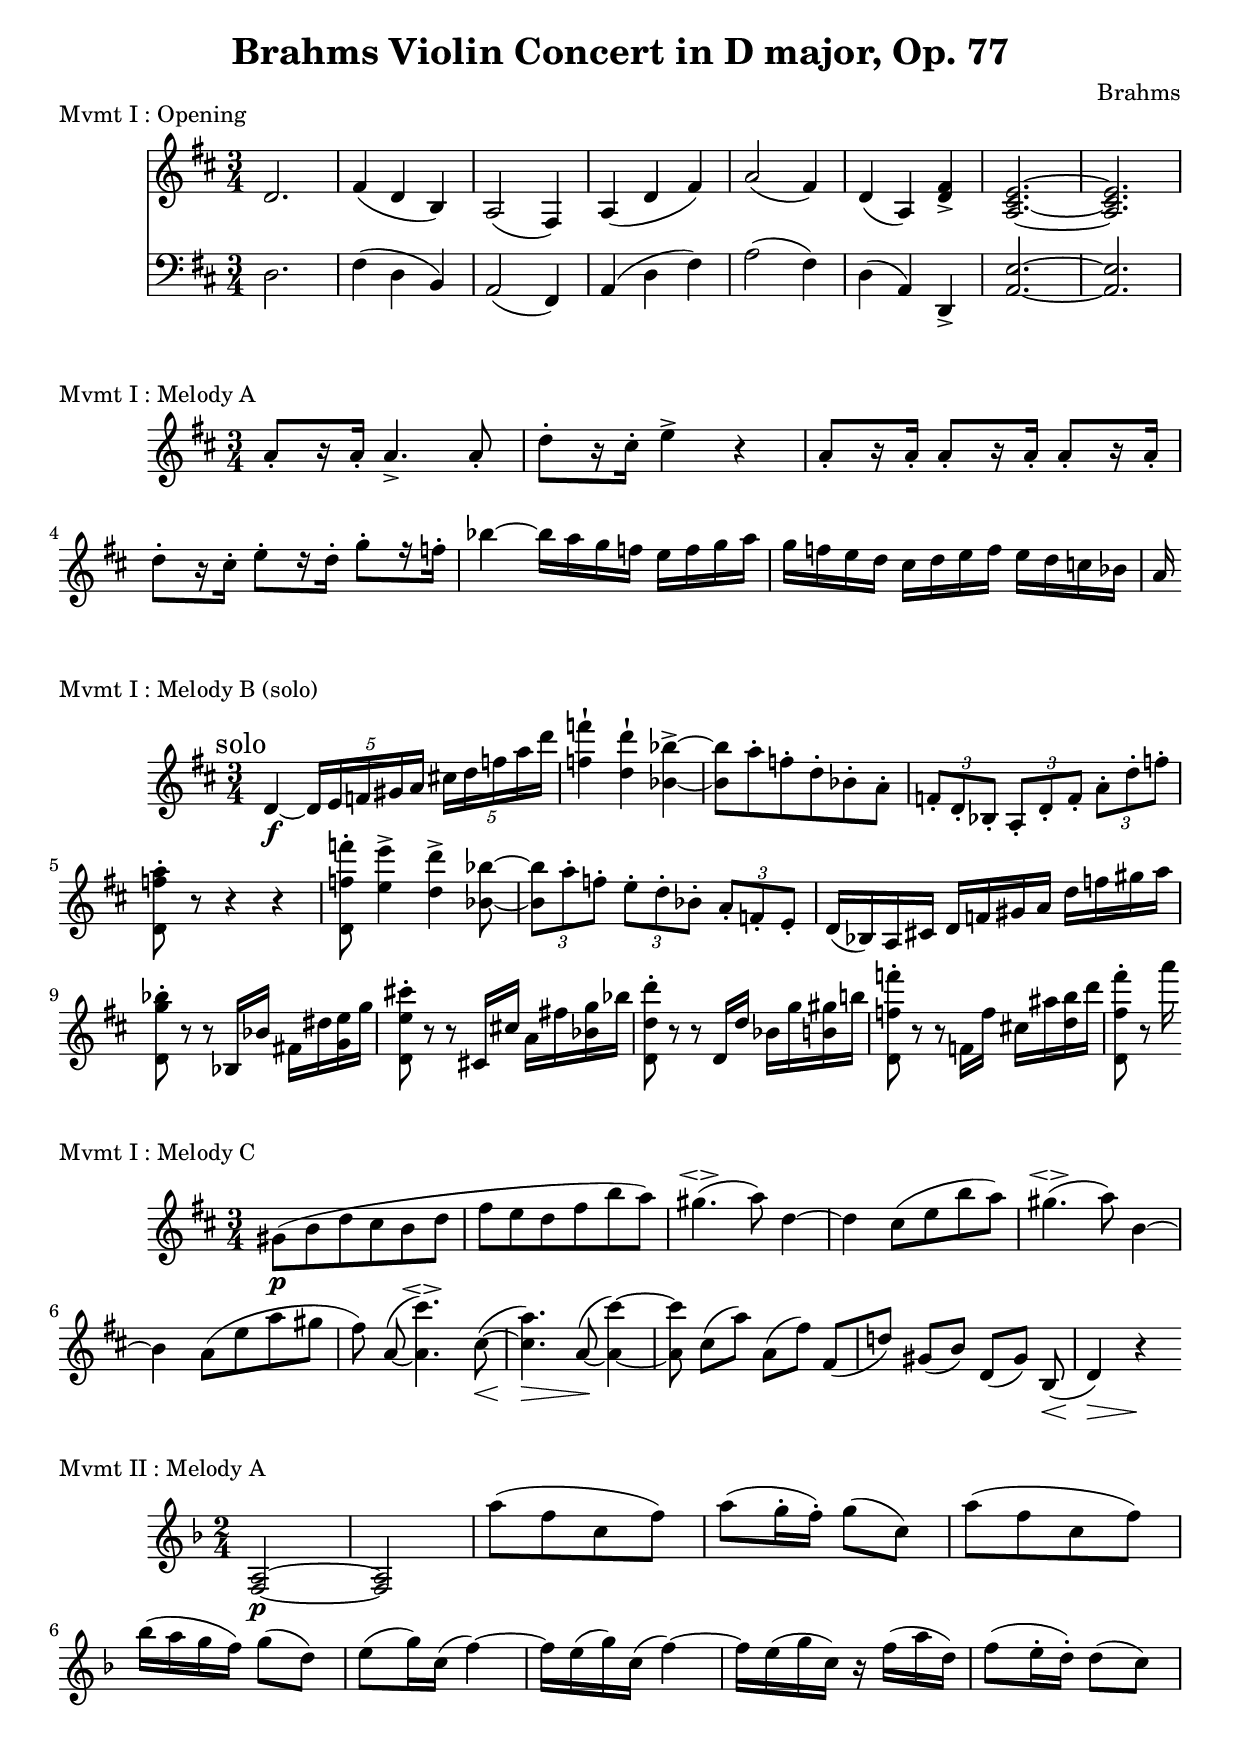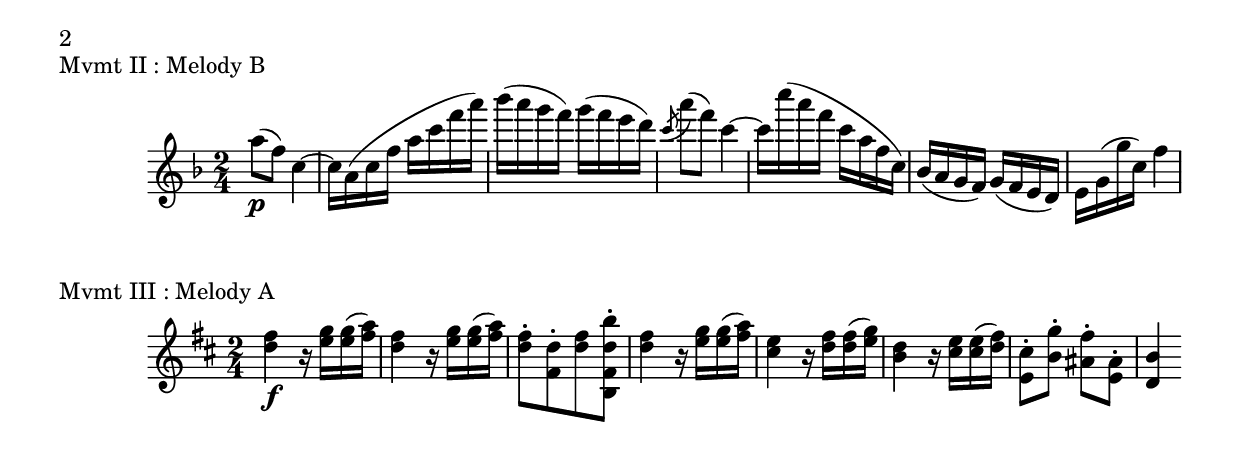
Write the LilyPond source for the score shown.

% Brahms Violin Concerto in D major
\version "2.18.2"
% Movement I Opening {{{
melody_i_opening = <<
    \new Staff \relative c' {
        \clef "treble"
        \key d \major
        \time 3/4
        d2. | fis4( d b) | a2( fis4) | a4( d fis) | a2( fis4) |
        d4( a) <<fis'4-> d>> | <<e2.~ cis~ a~>> | <<e'2. cis a>> |
    }
    \new Staff \relative c {
        \clef "bass"
        \key d \major
        \time 3/4
        d2. | fis4( d b) | a2( fis4) | a4( d fis) | a2( fis4) |
        d4( a) d,-> | <<e'2.~ a,~>> | <<e'2. a,>> |
    }
>> % }}}

% Movement I Melody A {{{
melody_ia = <<
    \relative c'' {
        \clef "treble"
        \key d \major
        \time 3/4
        a8[-. r16 a16]-. a4.-> a8-. |
        d8[-. r16 cis16]-. e4-> r4 |
        a,8[-. r16 a16]-. a8[-. r16 a16]-. a8[-. r16 a16]-. |
        d8[-. r16 cis16]-. e8[-. r16 d16]-. g8[-. r16 f16]-. |
        bes4~ bes16[ a g f] e[ f g a] |
        g16[ f e d] cis[ d e f] e[ d c bes] | a16
    }
>> % }}}

% Movement I Melody B {{{
melody_ib = <<
    \relative c' {
        \clef "treble"
        \key d \major
        \time 3/4
        \mark "solo"
        d4~\f \tuplet 5/4 { d16[ e f gis a] } \tuplet 5/4 { cis![ d f a d] } |
        <<f4-! f,>> <<d'4-! d,>> <<bes'~-> bes,~>> |
        <<bes'8 bes,>> a'-. f-. d-. bes-. a-. |
        \tuplet 3/2 {f8-. d-. bes-.} \tuplet 3/2 {a-. d-. f-.} \tuplet 3/2 {a-. d-. f-.} |
        <<a8-. f d,>> r8 r4 r4 |
        <<f''8-. f, d,>> <<e''4-> e,>> <<d'4-> d,>> <<bes'8~ bes,~>> |
        \tuplet 3/2 {<<bes'8 bes,>> a'-. f-.} \tuplet 3/2 {e-. d-. bes-.} \tuplet 3/2 {a-. f-. e-.} |
        d16( bes) a cis! d f gis! a d f gis! a |
        <<bes8-. g d,>> r8 r8 bes16 bes' fis! dis' <<e g,>> g' |
        <<cis!8-. e, d,>> r8 r8 cis!16 cis'! a fis'! <<g bes,>> bes' |
        <<d8-. d, d,>> r8 r8 d16 d' bes g' <<gis b,>> b'! |
        <<f'8-. f, d,>> r8 r8 f16 f' cis! ais' <<b d,>> d' |
        <<fis8-. fis, d,>> r8 a'''16
    }
>> % }}}

% Movement I Melody C {{{
melody_ic = <<
    \relative c'' {
        \clef "treble"
        \key d \major
        \time 3/4
        gis8(\p b d cis b d | fis e d fis b a) |
        gis4.(\espressivo a8) d,4~ | d4 cis8( e b' a)
        gis4.(\espressivo a8) b,4~ | b4 a8( e' a gis |
        \autoBeamOff
        fis8) a,(~ <<cis'4.) a,\espressivo>> \autoBeamOn
        cis8\<(~ <<a'4.)\> cis,>> a8(~\! <<cis'4)~ a,~>> |
        <<cis'8 a,>> cis8([ a')] a,([ fis')] fis,([ |
        d'!)] gis,([ b)] d,([ gis)] b,(\< | d4)\> r4\!
    }
>> % }}}

% Movement II Melody A {{{
melody_iia = <<
    \relative c' {
        \clef "treble"
        \key f \major
        \time 2/4
        <<a2~\p f~>> | <<a2 f>> |
        a''8([ f c f)] | a8([ g16-. f-.)] g8( c,) |
        a'8([ f c f)] | bes16( a g f) g8( d) |
        e8( g16) c,( f4)~ | f16 e( g) c,( f4)~ |
        f16 e( g c,) r16 f( a d,) | f8( e16-. d-.) d8( c) |
    }
>> % }}}

% Movement II Melody B {{{
melody_iib = <<
    \relative c'' {
        \clef "treble"
        \key f \major
        \time 2/4
        a'8(\p f) c4~ | c16[ a( c f] a[ c f a]) |
        bes16( a g f) g( f e d) | \slashedGrace{c8(} a'8)( f) c4~ | c16 c'( a f c a f c) | bes16( a g f) g( f e d) | e16 g( g' c,) f4 |
    }
>> % }}}

% Movement III Melody A {{{
melody_iiia = <<
    \relative c'' {
        \clef "treble"
        \key d \major
        \time 2/4
        <<fis4\f d>> r16 <<g16 e>> <<g( e>> <<a) fis>> |
        <<fis4 d>> r16 <<g16 e>> <<g( e>> <<a) fis>> |
        <<fis8[-. d>> <<d-. fis,>> <<fis' d>> <<b'-. d, fis, b,]>> |
        <<fis''4 d>> r16 <<g16 e>> <<g( e>> <<a) fis>> |
        <<e4 cis>> r16 <<fis16 d>> <<fis( d>> <<g) e>> |
        <<d4 b>> r16 <<e16 cis>> <<e cis(>> <<fis) d>> |
        <<cis8-. e,>> <<g'-. b,>> <<fis'-. ais,>> <<ais-. e>> |
        <<b'4 d,>>
    }
>> % }}}


\header {
    title = "Brahms Violin Concert in D major, Op. 77"
    composer = "Brahms"
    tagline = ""
}
\layout { ragged-right = ##f }

\score {
    \header {piece = "Mvmt I : Opening"}
    \melody_i_opening
}

\score {
    \header {piece = "Mvmt I : Melody A"}
    \melody_ia
}

\score {
    \header {piece = "Mvmt I : Melody B (solo)"}
    \melody_ib
}

\score {
    \header {piece = "Mvmt I : Melody C"}
    \melody_ic
}

\score {
    \header {piece = "Mvmt II : Melody A"}
    \melody_iia
}

\score {
    \header {piece = "Mvmt II : Melody B"}
    \melody_iib
}

\score {
    \header {piece = "Mvmt III : Melody A"}
    \melody_iiia
}
